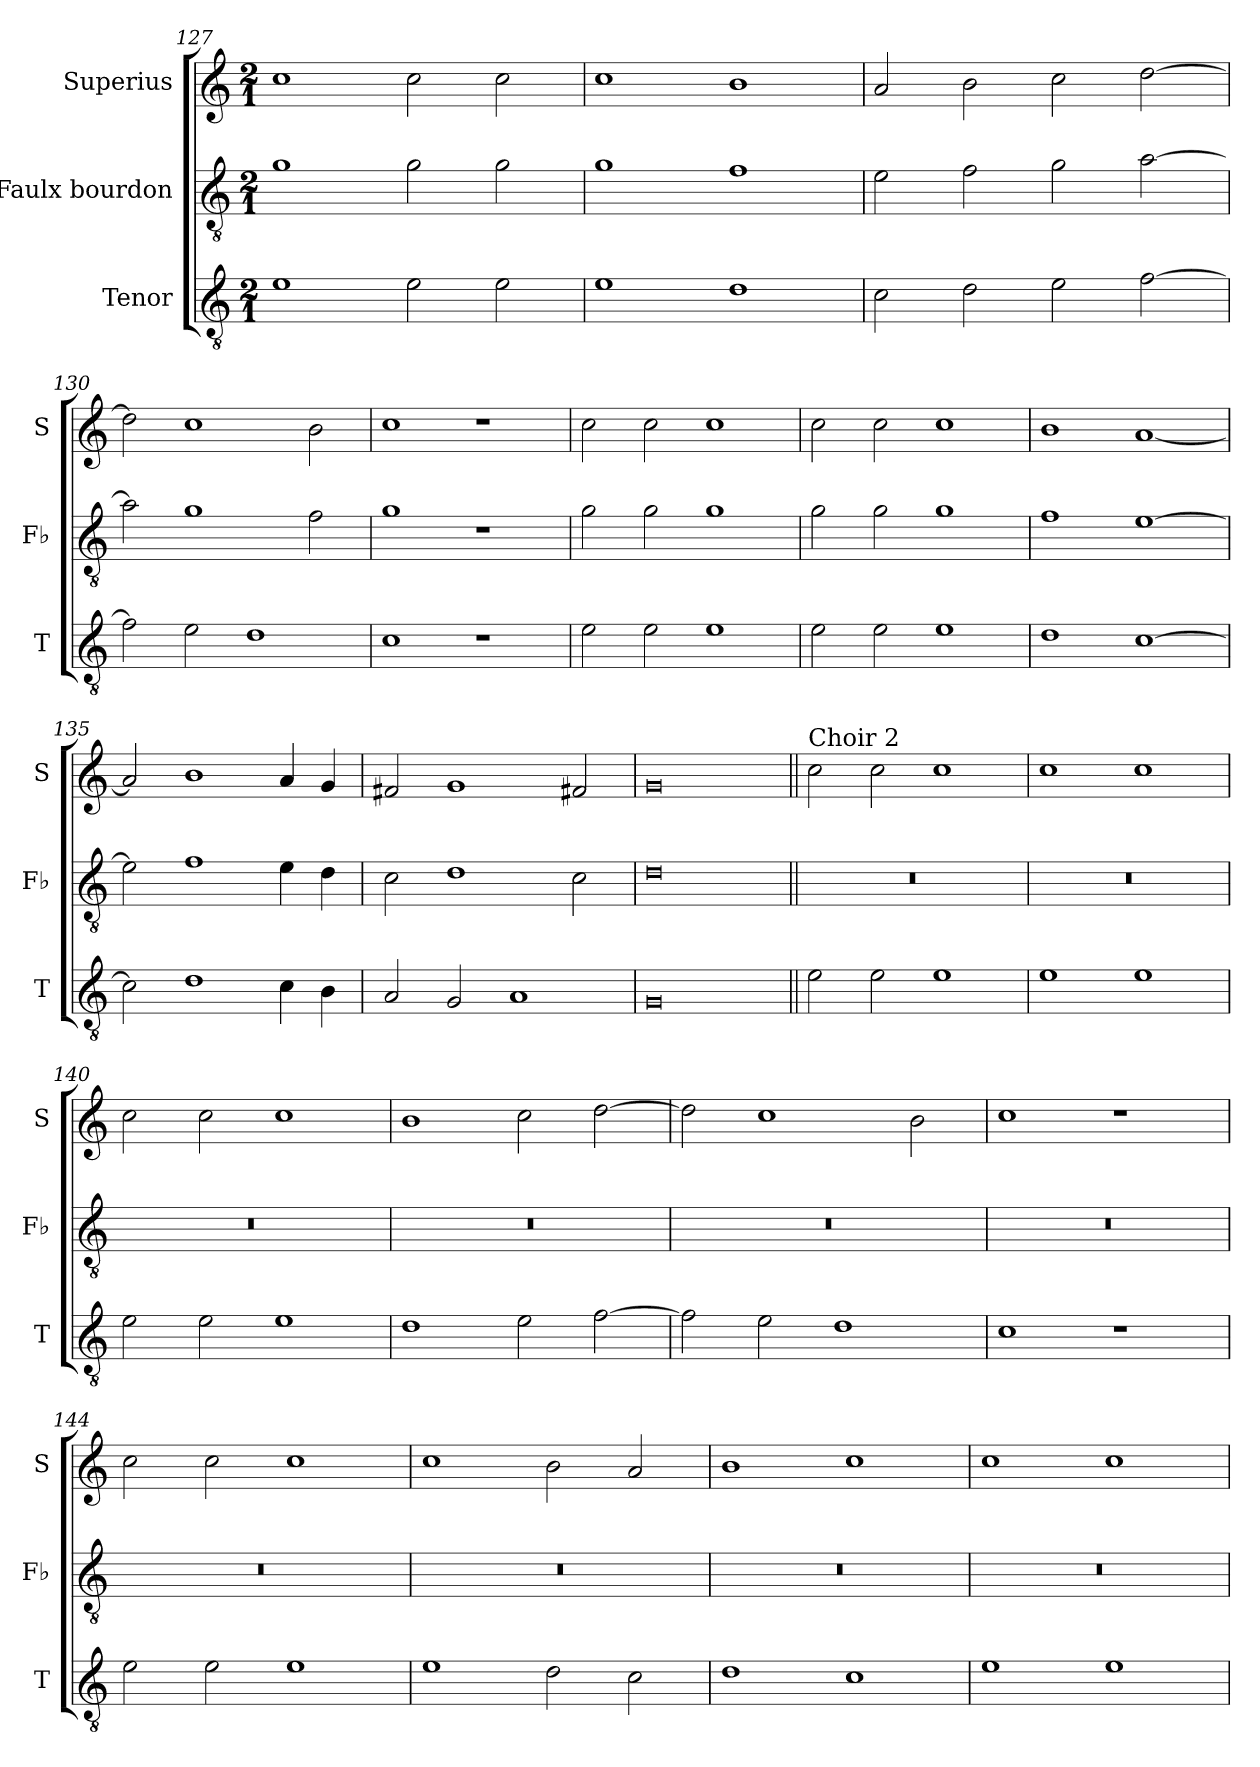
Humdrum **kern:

**kern	**kern	**kern
*part3	*part2	*part1
*staff3	*staff2	*staff1
*I"Tenor	*I"Faulx bourdon	*I"Superius
*I'T	*I'Fb	*I'S
*clefGv2	*clefGv2	*clefG2
*k[]	*k[]	*k[]
*M2/1	*M2/1	*M2/1
=127	=127	=127
1e	1g	1cc
2e\	2g\	2cc\
2e\	2g\	2cc\
=128	=128	=128
1e	1g	1cc
1d	1f	1b
=129	=129	=129
2c\	2e\	2a/
2d\	2f\	2b\
2e\	2g\	2cc\
[2f\	[2a\	[2dd\
=130	=130	=130
2f\]	2a\]	2dd\]
2e\	1g	1cc
1d	.	.
.	2f\	2b\
=131	=131	=131
1c	1g	1cc
1r	1r	1r
=132	=132	=132
2e\	2g\	2cc\
2e\	2g\	2cc\
1e	1g	1cc
=133	=133	=133
2e\	2g\	2cc\
2e\	2g\	2cc\
1e	1g	1cc
=134	=134	=134
1d	1f	1b
[1c	[1e	[1a
=135	=135	=135
2c\]	2e\]	2a/]
1d	1f	1b
4c\	4e\	4a/
4B\	4d\	4g/
=136	=136	=136
2A/	2c\	2f#X/
2G/	1d	1g
1A	.	.
.	2c\	2f#X/
=137	=137	=137
0G	0d	0g
=138||	=138||	=138||
!	!	!LO:TX:a:t=Choir 2
2e\	0r	2cc\
2e\	.	2cc\
1e	.	1cc
=139	=139	=139
1e	0r	1cc
1e	.	1cc
=140	=140	=140
2e\	0r	2cc\
2e\	.	2cc\
1e	.	1cc
=141	=141	=141
1d	0r	1b
2e\	.	2cc\
[2f\	.	[2dd\
=142	=142	=142
2f\]	0r	2dd\]
2e\	.	1cc
1d	.	.
.	.	2b\
=143	=143	=143
1c	0r	1cc
1r	.	1r
=144	=144	=144
2e\	0r	2cc\
2e\	.	2cc\
1e	.	1cc
=145	=145	=145
1e	0r	1cc
2d\	.	2b\
2c\	.	2a/
=146	=146	=146
1d	0r	1b
1c	.	1cc
=147	=147	=147
1e	0r	1cc
1e	.	1cc
=	=	=
*-	*-	*-
